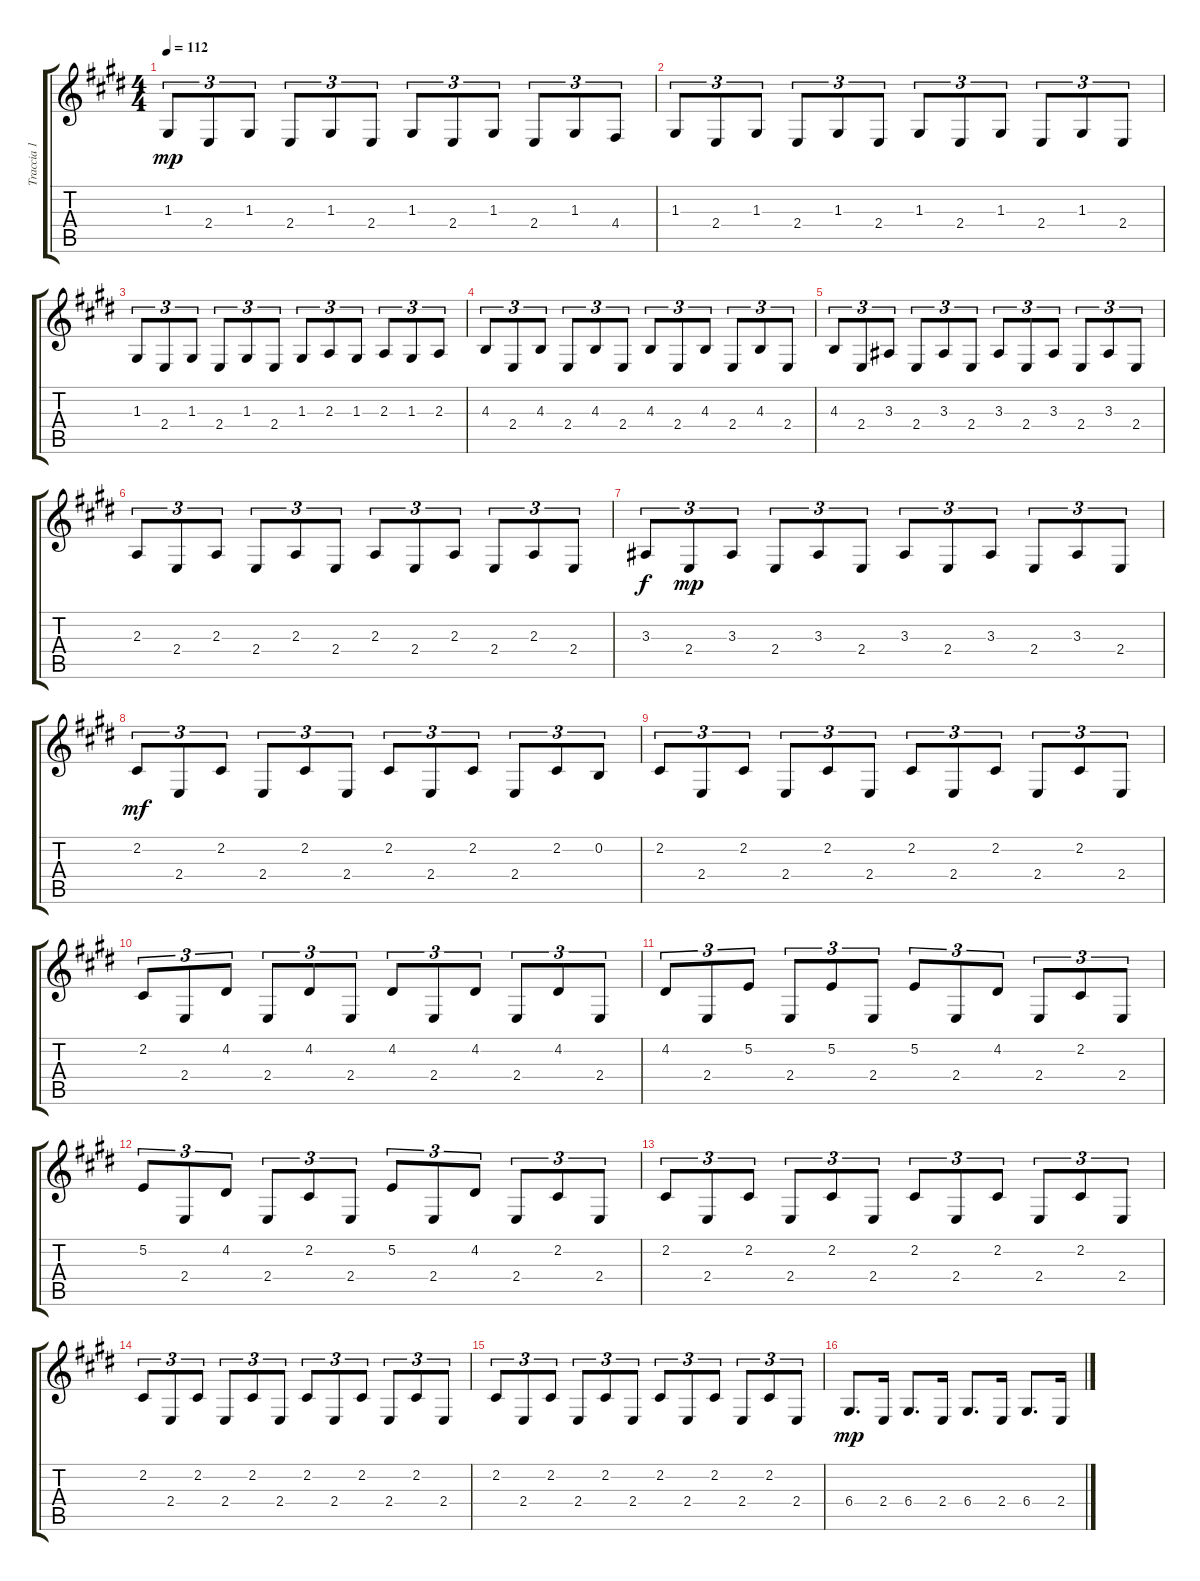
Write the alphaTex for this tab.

\track ("Traccia 1" "Traccia 1") {instrument acousticgrandpiano}
\staff {score tabs}
\tuning (E4 B3 G3 D3 A2 E2) {hide}
\ts (4 4)
\tempo 112
\clef g2
\ks e
1.3.8{tu (3 2) dy mp} 2.4.8{tu (3 2)} 1.3.8{tu (3 2)} 2.4.8{tu (3 2)} 1.3.8{tu (3 2)} 2.4.8{tu (3 2)} 1.3.8{tu (3 2)} 2.4.8{tu (3 2)} 1.3.8{tu (3 2)} 2.4.8{tu (3 2)} 1.3.8{tu (3 2)} 4.4.8{tu (3 2)} |
1.3.8{tu (3 2)} 2.4.8{tu (3 2)} 1.3.8{tu (3 2)} 2.4.8{tu (3 2)} 1.3.8{tu (3 2)} 2.4.8{tu (3 2)} 1.3.8{tu (3 2)} 2.4.8{tu (3 2)} 1.3.8{tu (3 2)} 2.4.8{tu (3 2)} 1.3.8{tu (3 2)} 2.4.8{tu (3 2)} |
1.3.8{tu (3 2)} 2.4.8{tu (3 2)} 1.3.8{tu (3 2)} 2.4.8{tu (3 2)} 1.3.8{tu (3 2)} 2.4.8{tu (3 2)} 1.3.8{tu (3 2)} 2.3.8{tu (3 2)} 1.3.8{tu (3 2)} 2.3.8{tu (3 2)} 1.3.8{tu (3 2)} 2.3.8{tu (3 2)} |
4.3.8{tu (3 2)} 2.4.8{tu (3 2)} 4.3.8{tu (3 2)} 2.4.8{tu (3 2)} 4.3.8{tu (3 2)} 2.4.8{tu (3 2)} 4.3.8{tu (3 2)} 2.4.8{tu (3 2)} 4.3.8{tu (3 2)} 2.4.8{tu (3 2)} 4.3.8{tu (3 2)} 2.4.8{tu (3 2)} |
4.3.8{tu (3 2)} 2.4.8{tu (3 2)} 3.3.8{tu (3 2)} 2.4.8{tu (3 2)} 3.3.8{tu (3 2)} 2.4.8{tu (3 2)} 3.3.8{tu (3 2)} 2.4.8{tu (3 2)} 3.3.8{tu (3 2)} 2.4.8{tu (3 2)} 3.3.8{tu (3 2)} 2.4.8{tu (3 2)} |
2.3.8{tu (3 2)} 2.4.8{tu (3 2)} 2.3.8{tu (3 2)} 2.4.8{tu (3 2)} 2.3.8{tu (3 2)} 2.4.8{tu (3 2)} 2.3.8{tu (3 2)} 2.4.8{tu (3 2)} 2.3.8{tu (3 2)} 2.4.8{tu (3 2)} 2.3.8{tu (3 2)} 2.4.8{tu (3 2)} |
3.3.8{tu (3 2) dy f} 2.4.8{tu (3 2) dy mp} 3.3.8{tu (3 2)} 2.4.8{tu (3 2)} 3.3.8{tu (3 2)} 2.4.8{tu (3 2)} 3.3.8{tu (3 2)} 2.4.8{tu (3 2)} 3.3.8{tu (3 2)} 2.4.8{tu (3 2)} 3.3.8{tu (3 2)} 2.4.8{tu (3 2)} |
2.2.8{tu (3 2) dy mf} 2.4.8{tu (3 2)} 2.2.8{tu (3 2)} 2.4.8{tu (3 2)} 2.2.8{tu (3 2)} 2.4.8{tu (3 2)} 2.2.8{tu (3 2)} 2.4.8{tu (3 2)} 2.2.8{tu (3 2)} 2.4.8{tu (3 2)} 2.2.8{tu (3 2)} 0.2.8{tu (3 2)} |
2.2.8{tu (3 2)} 2.4.8{tu (3 2)} 2.2.8{tu (3 2)} 2.4.8{tu (3 2)} 2.2.8{tu (3 2)} 2.4.8{tu (3 2)} 2.2.8{tu (3 2)} 2.4.8{tu (3 2)} 2.2.8{tu (3 2)} 2.4.8{tu (3 2)} 2.2.8{tu (3 2)} 2.4.8{tu (3 2)} |
2.2.8{tu (3 2)} 2.4.8{tu (3 2)} 4.2.8{tu (3 2)} 2.4.8{tu (3 2)} 4.2.8{tu (3 2)} 2.4.8{tu (3 2)} 4.2.8{tu (3 2)} 2.4.8{tu (3 2)} 4.2.8{tu (3 2)} 2.4.8{tu (3 2)} 4.2.8{tu (3 2)} 2.4.8{tu (3 2)} |
4.2.8{tu (3 2)} 2.4.8{tu (3 2)} 5.2.8{tu (3 2)} 2.4.8{tu (3 2)} 5.2.8{tu (3 2)} 2.4.8{tu (3 2)} 5.2.8{tu (3 2)} 2.4.8{tu (3 2)} 4.2.8{tu (3 2)} 2.4.8{tu (3 2)} 2.2.8{tu (3 2)} 2.4.8{tu (3 2)} |
5.2.8{tu (3 2)} 2.4.8{tu (3 2)} 4.2.8{tu (3 2)} 2.4.8{tu (3 2)} 2.2.8{tu (3 2)} 2.4.8{tu (3 2)} 5.2.8{tu (3 2)} 2.4.8{tu (3 2)} 4.2.8{tu (3 2)} 2.4.8{tu (3 2)} 2.2.8{tu (3 2)} 2.4.8{tu (3 2)} |
2.2.8{tu (3 2)} 2.4.8{tu (3 2)} 2.2.8{tu (3 2)} 2.4.8{tu (3 2)} 2.2.8{tu (3 2)} 2.4.8{tu (3 2)} 2.2.8{tu (3 2)} 2.4.8{tu (3 2)} 2.2.8{tu (3 2)} 2.4.8{tu (3 2)} 2.2.8{tu (3 2)} 2.4.8{tu (3 2)} |
2.2.8{tu (3 2)} 2.4.8{tu (3 2)} 2.2.8{tu (3 2)} 2.4.8{tu (3 2)} 2.2.8{tu (3 2)} 2.4.8{tu (3 2)} 2.2.8{tu (3 2)} 2.4.8{tu (3 2)} 2.2.8{tu (3 2)} 2.4.8{tu (3 2)} 2.2.8{tu (3 2)} 2.4.8{tu (3 2)} |
2.2.8{tu (3 2)} 2.4.8{tu (3 2)} 2.2.8{tu (3 2)} 2.4.8{tu (3 2)} 2.2.8{tu (3 2)} 2.4.8{tu (3 2)} 2.2.8{tu (3 2)} 2.4.8{tu (3 2)} 2.2.8{tu (3 2)} 2.4.8{tu (3 2)} 2.2.8{tu (3 2)} 2.4.8{tu (3 2)} |
6.4.8{d dy mp} 2.4.16 6.4.8{d} 2.4.16 6.4.8{d} 2.4.16 6.4.8{d} 2.4.16
